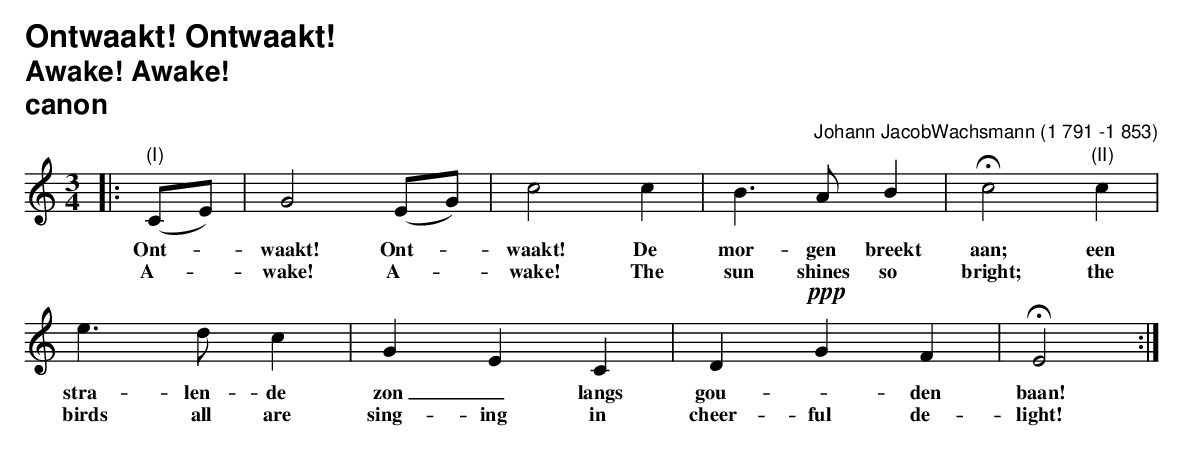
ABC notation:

X:1
T:Ontwaakt! Ontwaakt!
T:Awake! Awake!
T:canon
C:Johann JacobWachsmann (1 791 -1 853)
L:1/4
M:3/4
K:none
|: ("(I)"C/E/) | G2 (E/G/) | c2 c | B3/2 A/ B | !fermata!c2 "(II)"c |$ e3/2 d/ c | G E C | D!ppp! G F |
w: Ont- *|waakt! Ont- *|waakt! De|mor- gen breekt|aan; een|stra- len- de|zon _ langs|gou- * den|
w: A- *|wake! A- *|wake! The|sun shines so|bright; the|birds all are|sing- ing in|cheer- ful de-|
!fermata!E2 :|
w: baan!|
w: light!|
